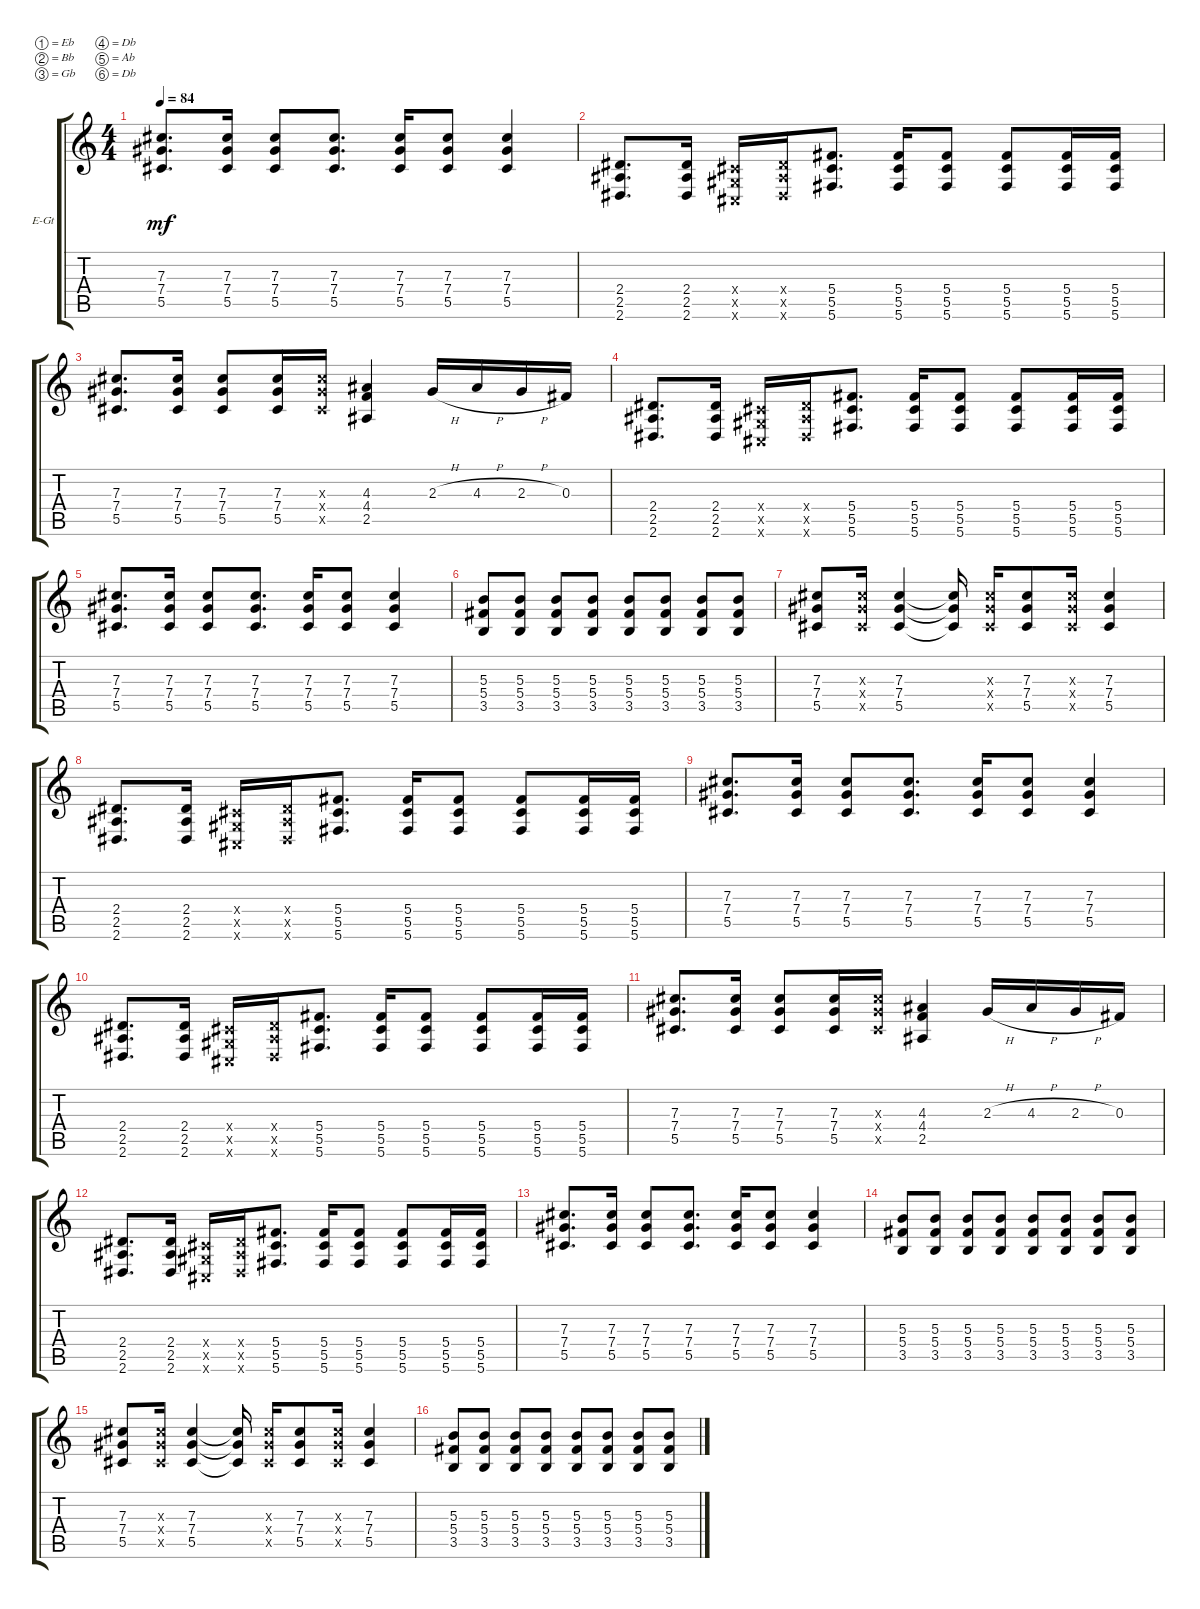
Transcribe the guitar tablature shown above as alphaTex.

\defaultSystemsLayout 4
\bracketExtendMode groupsimilarinstruments
\firstSystemTrackNameOrientation horizontal
\otherSystemsTrackNameOrientation horizontal
\track ("Electric Guitar (Drive)" "E-Gt") {instrument overdrivenguitar}
\staff {score tabs}
\tuning (Eb4 Bb3 Gb3 Db3 Ab2 Db2)
\ts (4 4)
\tempo 84
\clef g2
\ks c
(7.3 7.4 5.5).8{d dy mf} (7.3 7.4 5.5).16 (7.3 7.4 5.5).8 (7.3 7.4 5.5).8{d} (7.3 7.4 5.5).16 (7.3 7.4 5.5).8 (7.3 7.4 5.5).4 |
(2.4 2.5 2.6).8{d} (2.4 2.5 2.6).16 (0.4{x} 0.5{x} 0.6{x}).16 (2.4{x} 2.5{x} 2.6{x}).16 (5.4 5.5 5.6).8{d} (5.4 5.5 5.6).16 (5.4 5.5 5.6).8 (5.4 5.5 5.6).8 (5.4 5.5 5.6).16 (5.4 5.5 5.6).16 |
(7.3 7.4 5.5).8{d} (7.3 7.4 5.5).16 (7.3 7.4 5.5).8 (7.3 7.4 5.5).16 (7.3{x} 7.4{x} 5.5{x}).16 (4.3 4.4 2.5).4 2.3{h}.16 4.3{h}.16 2.3{h}.16 0.3.16 |
(2.4 2.5 2.6).8{d} (2.4 2.5 2.6).16 (0.4{x} 0.5{x} 0.6{x}).16 (2.4{x} 2.5{x} 2.6{x}).16 (5.4 5.5 5.6).8{d} (5.4 5.5 5.6).16 (5.4 5.5 5.6).8 (5.4 5.5 5.6).8 (5.4 5.5 5.6).16 (5.4 5.5 5.6).16 |
(7.3 7.4 5.5).8{d} (7.3 7.4 5.5).16 (7.3 7.4 5.5).8 (7.3 7.4 5.5).8{d} (7.3 7.4 5.5).16 (7.3 7.4 5.5).8 (7.3 7.4 5.5).4 |
(5.3 5.4 3.5).8 (5.3 5.4 3.5).8 (5.3 5.4 3.5).8 (5.3 5.4 3.5).8 (5.3 5.4 3.5).8 (5.3 5.4 3.5).8 (5.3 5.4 3.5).8 (5.3 5.4 3.5).8 |
(7.3 7.4 5.5).8 (7.3{x} 7.4{x} 5.5{x}).16 (7.3 7.4 5.5).4 (7.3{t} 7.4{t} 5.5{t}).16 (7.3{x} 7.4{x} 5.5{x}).16 (7.3 7.4 5.5).8 (7.3{x} 7.4{x} 5.5{x}).16 (7.3 7.4 5.5).4 |
(2.4 2.5 2.6).8{d} (2.4 2.5 2.6).16 (0.4{x} 0.5{x} 0.6{x}).16 (2.4{x} 2.5{x} 2.6{x}).16 (5.4 5.5 5.6).8{d} (5.4 5.5 5.6).16 (5.4 5.5 5.6).8 (5.4 5.5 5.6).8 (5.4 5.5 5.6).16 (5.4 5.5 5.6).16 |
(7.3 7.4 5.5).8{d} (7.3 7.4 5.5).16 (7.3 7.4 5.5).8 (7.3 7.4 5.5).8{d} (7.3 7.4 5.5).16 (7.3 7.4 5.5).8 (7.3 7.4 5.5).4 |
(2.4 2.5 2.6).8{d} (2.4 2.5 2.6).16 (0.4{x} 0.5{x} 0.6{x}).16 (2.4{x} 2.5{x} 2.6{x}).16 (5.4 5.5 5.6).8{d} (5.4 5.5 5.6).16 (5.4 5.5 5.6).8 (5.4 5.5 5.6).8 (5.4 5.5 5.6).16 (5.4 5.5 5.6).16 |
(7.3 7.4 5.5).8{d} (7.3 7.4 5.5).16 (7.3 7.4 5.5).8 (7.3 7.4 5.5).16 (7.3{x} 7.4{x} 5.5{x}).16 (4.3 4.4 2.5).4 2.3{h}.16 4.3{h}.16 2.3{h}.16 0.3.16 |
(2.4 2.5 2.6).8{d} (2.4 2.5 2.6).16 (0.4{x} 0.5{x} 0.6{x}).16 (2.4{x} 2.5{x} 2.6{x}).16 (5.4 5.5 5.6).8{d} (5.4 5.5 5.6).16 (5.4 5.5 5.6).8 (5.4 5.5 5.6).8 (5.4 5.5 5.6).16 (5.4 5.5 5.6).16 |
(7.3 7.4 5.5).8{d} (7.3 7.4 5.5).16 (7.3 7.4 5.5).8 (7.3 7.4 5.5).8{d} (7.3 7.4 5.5).16 (7.3 7.4 5.5).8 (7.3 7.4 5.5).4 |
(5.3 5.4 3.5).8 (5.3 5.4 3.5).8 (5.3 5.4 3.5).8 (5.3 5.4 3.5).8 (5.3 5.4 3.5).8 (5.3 5.4 3.5).8 (5.3 5.4 3.5).8 (5.3 5.4 3.5).8 |
(7.3 7.4 5.5).8 (7.3{x} 7.4{x} 5.5{x}).16 (7.3 7.4 5.5).4 (7.3{t} 7.4{t} 5.5{t}).16 (7.3{x} 7.4{x} 5.5{x}).16 (7.3 7.4 5.5).8 (7.3{x} 7.4{x} 5.5{x}).16 (7.3 7.4 5.5).4 |
(5.3 5.4 3.5).8 (5.3 5.4 3.5).8 (5.3 5.4 3.5).8 (5.3 5.4 3.5).8 (5.3 5.4 3.5).8 (5.3 5.4 3.5).8 (5.3 5.4 3.5).8 (5.3 5.4 3.5).8
